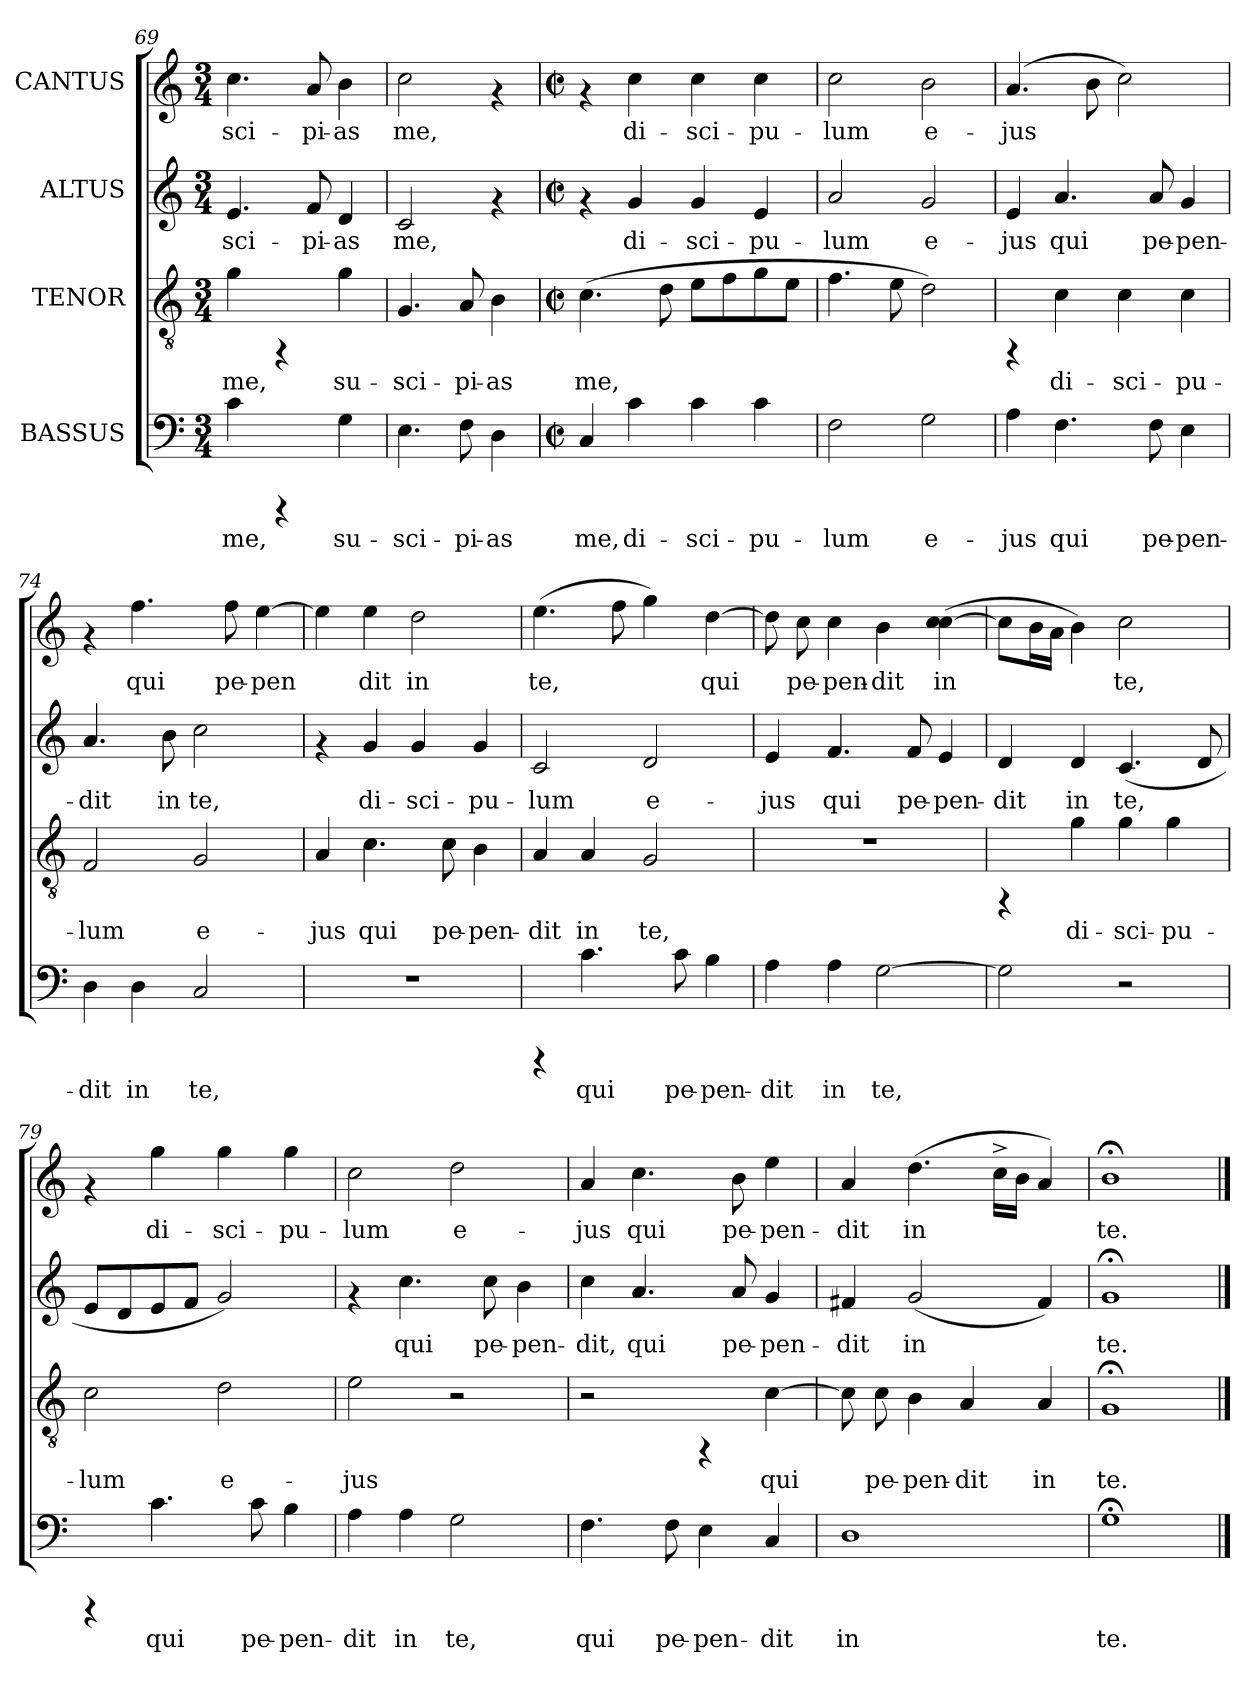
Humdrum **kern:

**kern	**text	**kern	**text	**kern	**text	**kern	**text
*part4	*part4	*part3	*part3	*part2	*part2	*part1	*part1
*staff4	*staff4	*staff3	*staff3	*staff2	*staff2	*staff1	*staff1
*I"BASSUS	*	*I"TENOR	*	*I"ALTUS	*	*I"CANTUS	*
!!LO:LB:g=z
*clefF4	*	*clefGv2	*	*clefG2	*	*clefG2	*
*k[]	*	*k[]	*	*k[]	*	*k[]	*
*C:	*	*C:	*	*C:	*	*C:	*
*M3/4	*	*M3/4	*	*M3/4	*	*M3/4	*
=69	=69	=69	=69	=69	=69	=69	=69
!	!LO:LY:b:cj	!	!LO:LY:b:cj	!	!LO:LY:b:cj	!	!LO:LY:b:cj
4c\	me,	4g\	me,	4.e/	-sci-	4.cc\	-sci-
4rCCC	.	4rFF	.	.	.	.	.
!	!	!	!	!	!LO:LY:b:cj	!	!LO:LY:b:cj
.	.	.	.	8f/	-pi-	8a/	-pi-
!	!LO:LY:b:cj	!	!LO:LY:b:cj	!	!LO:LY:b:cj	!	!LO:LY:b:cj
4G\	su-	4g\	su-	4d/	-as	4b\	-as
=70	=70	=70	=70	=70	=70	=70	=70
!	!LO:LY:b:cj	!	!LO:LY:b:cj	!	!LO:LY:b:cj	!	!LO:LY:b:cj
4.E\	-sci-	4.G/	-sci-	2c/	me,	2cc\	me,
!	!LO:LY:b:cj	!	!LO:LY:b:cj	!	!	!	!
8F\	-pi-	8A/	-pi-	.	.	.	.
!	!LO:LY:b:cj	!	!LO:LY:b:cj	!	!	!	!
4D\	-as	4B\	-as	4rf	.	4rf	.
=71	=71	=71	=71	=71	=71	=71	=71
*M2/2	*	*M2/2	*	*M2/2	*	*M2/2	*
*met(c|)	*	*met(c|)	*	*met(c|)	*	*met(c|)	*
!	!LO:LY:b:cj	!	!LO:LY:b:cj	!	!	!	!
4C/	me,	(>4.c\	me,	4rf	.	4rf	.
!	!LO:LY:b:cj	!	!	!	!LO:LY:b:cj	!	!LO:LY:b:cj
4c\	di-	.	.	4g/	di-	4cc\	di-
!	!	!	!LO:LY:b:cj	!	!	!	!
.	.	8d\	.	.	.	.	.
!	!LO:LY:b:cj	!	!LO:LY:b:cj	!	!LO:LY:b:cj	!	!LO:LY:b:cj
4c\	-sci-	8e\L	.	4g/	-sci-	4cc\	-sci-
!	!	!	!LO:LY:b:cj	!	!	!	!
.	.	8f\	.	.	.	.	.
!	!LO:LY:b:cj	!	!LO:LY:b:cj	!	!LO:LY:b:cj	!	!LO:LY:b:cj
4c\	-pu-	8g\	.	4e/	-pu-	4cc\	-pu-
!	!	!	!LO:LY:b:cj	!	!	!	!
.	.	8e\J	.	.	.	.	.
=72	=72	=72	=72	=72	=72	=72	=72
!	!LO:LY:b:cj	!	!LO:LY:b:cj	!	!LO:LY:b:cj	!	!LO:LY:b:cj
2F\	-lum	4.f\	.	2a/	-lum	2cc\	-lum
!	!	!	!LO:LY:b:cj	!	!	!	!
.	.	8e\	.	.	.	.	.
!	!LO:LY:b:cj	!	!LO:LY:b:cj	!	!LO:LY:b:cj	!	!LO:LY:b:cj
2G\	e-	2d\)	.	2g/	e-	2b\	e-
=73	=73	=73	=73	=73	=73	=73	=73
!	!LO:LY:b:cj	!	!	!	!LO:LY:b:cj	!	!LO:LY:b:cj
4A\	-jus	4rFF	.	4e/	-jus	(>4.a/	-jus
!	!LO:LY:b:cj	!	!LO:LY:b:cj	!	!LO:LY:b:cj	!	!
4.F\	qui	4c\	di-	4.a/	qui	.	.
!	!	!	!	!	!	!	!LO:LY:b:cj
.	.	.	.	.	.	8b\	.
!	!	!	!LO:LY:b:cj	!	!	!	!LO:LY:b:cj
.	.	4c\	-sci-	.	.	2cc\)	.
!	!LO:LY:b:cj	!	!	!	!LO:LY:b:cj	!	!
8F\	pe-	.	.	8a/	pe-	.	.
!	!LO:LY:b:cj	!	!LO:LY:b:cj	!	!LO:LY:b:cj	!	!
4E\	-pen-	4c\	-pu-	4g/	-pen-	.	.
=74	=74	=74	=74	=74	=74	=74	=74
!	!LO:LY:b:cj	!	!LO:LY:b:cj	!	!LO:LY:b:cj	!	!
4D\	-dit	2F/	-lum	4.a/	-dit	4rf	.
!	!LO:LY:b:cj	!	!	!	!	!	!LO:LY:b:cj
4D\	in	.	.	.	.	4.ff\	qui
!	!	!	!	!	!LO:LY:b:cj	!	!
.	.	.	.	8b\	in	.	.
!	!LO:LY:b:cj	!	!LO:LY:b:cj	!	!LO:LY:b:cj	!	!
2C/	te,	2G/	e-	2cc\	te,	.	.
!	!	!	!	!	!	!	!LO:LY:b:cj
.	.	.	.	.	.	8ff\	pe-
!	!	!	!	!	!	!	!LO:LY:b:cj
.	.	.	.	.	.	[>4ee\	-pen-
=75	=75	=75	=75	=75	=75	=75	=75
!	!	!	!LO:LY:b:cj	!	!	!	!LO:LY:b:cj
1r	.	4A/	-jus	4rf	.	4ee\]	--
!	!	!	!LO:LY:b:cj	!	!LO:LY:b:cj	!	!LO:LY:b:cj
.	.	4.c\	qui	4g/	di-	4ee\	-dit
!	!	!	!	!	!LO:LY:b:cj	!	!LO:LY:b:cj
.	.	.	.	4g/	-sci-	2dd\	in
!	!	!	!LO:LY:b:cj	!	!	!	!
.	.	8c\	pe-	.	.	.	.
!	!	!	!LO:LY:b:cj	!	!LO:LY:b:cj	!	!
.	.	4B\	-pen-	4g/	-pu-	.	.
=76	=76	=76	=76	=76	=76	=76	=76
!	!	!	!LO:LY:b:cj	!	!LO:LY:b:cj	!	!LO:LY:b:cj
4rCCC	.	4A/	-dit	2c/	-lum	(>4.ee\	te,
!	!LO:LY:b:cj	!	!LO:LY:b:cj	!	!	!	!
4.c\	qui	4A/	in	.	.	.	.
!	!	!	!	!	!	!	!LO:LY:b:cj
.	.	.	.	.	.	8ff\	.
!	!	!	!LO:LY:b:cj	!	!LO:LY:b:cj	!	!LO:LY:b:cj
.	.	2G/	te,	2d/	e-	4gg\)	.
!	!LO:LY:b:cj	!	!	!	!	!	!
8c\	pe-	.	.	.	.	.	.
!	!LO:LY:b:cj	!	!	!	!	!	!LO:LY:b:cj
4B\	-pen-	.	.	.	.	[<4dd\	qui
!!LO:PB:g=z
=77	=77	=77	=77	=77	=77	=77	=77
!	!LO:LY:b:cj	!	!	!	!LO:LY:b:cj	!	!LO:LY:b:cj
4A\	-dit	1r	.	4e/	-jus	8dd\]	.
!	!	!	!	!	!	!	!LO:LY:b:cj
.	.	.	.	.	.	8cc\	pe-
!	!LO:LY:b:cj	!	!	!	!LO:LY:b:cj	!	!LO:LY:b:cj
4A\	in	.	.	4.f/	qui	4cc\	-pen-
!	!LO:LY:b:cj	!	!	!	!	!	!LO:LY:b:cj
[>2G\	te,	.	.	.	.	4b\	-dit
!	!	!	!	!	!LO:LY:b:cj	!	!
.	.	.	.	8f/	pe-	.	.
!	!	!	!	!	!LO:LY:b:cj	!	!LO:LY:b:cj
.	.	.	.	4e/	-pen-	(>4cc\ [>4cc\	in
=78	=78	=78	=78	=78	=78	=78	=78
!	!LO:LY:b:cj	!	!	!	!LO:LY:b:cj	!	!LO:LY:b:cj
2G\]	.	4rFF	.	4d/	-dit	8cc\L]	.
!	!	!	!	!	!	!	!LO:LY:b:cj
.	.	.	.	.	.	16b\	.
!	!	!	!	!	!	!	!LO:LY:b:cj
.	.	.	.	.	.	16a\J	.
!	!	!	!LO:LY:b:cj	!	!LO:LY:b:cj	!	!LO:LY:b:cj
.	.	4g\	di-	4d/	in	4b\)	.
!	!	!	!LO:LY:b:cj	!	!LO:LY:b:cj	!	!LO:LY:b:cj
2r	.	4g\	-sci-	(<4.c/	te,	2cc\	te,
!	!	!	!LO:LY:b:cj	!	!	!	!
.	.	4g\	-pu-	.	.	.	.
!	!	!	!	!	!LO:LY:b:cj	!	!
.	.	.	.	8d/	.	.	.
=79	=79	=79	=79	=79	=79	=79	=79
!	!	!	!LO:LY:b:cj	!	!LO:LY:b:cj	!	!
4rCCC	.	2c\	-lum	8e/L	.	4rf	.
!	!	!	!	!	!LO:LY:b:cj	!	!
.	.	.	.	8d/	.	.	.
!	!LO:LY:b:cj	!	!	!	!LO:LY:b:cj	!	!LO:LY:b:cj
4.c\	qui	.	.	8e/	.	4gg\	di-
!	!	!	!	!	!LO:LY:b:cj	!	!
.	.	.	.	8f/J	.	.	.
!	!	!	!LO:LY:b:cj	!	!LO:LY:b:cj	!	!LO:LY:b:cj
.	.	2d\	e-	2g/)	.	4gg\	-sci-
!	!LO:LY:b:cj	!	!	!	!	!	!
8c\	pe-	.	.	.	.	.	.
!	!LO:LY:b:cj	!	!	!	!	!	!LO:LY:b:cj
4B\	-pen-	.	.	.	.	4gg\	-pu-
=80	=80	=80	=80	=80	=80	=80	=80
!	!LO:LY:b:cj	!	!LO:LY:b:cj	!	!	!	!LO:LY:b:cj
4A\	-dit	2e\	-jus	4rf	.	2cc\	-lum
!	!LO:LY:b:cj	!	!	!	!LO:LY:b:cj	!	!
4A\	in	.	.	4.cc\	qui	.	.
!	!LO:LY:b:cj	!	!	!	!	!	!LO:LY:b:cj
2G\	te,	2r	.	.	.	2dd\	e-
!	!	!	!	!	!LO:LY:b:cj	!	!
.	.	.	.	8cc\	pe-	.	.
!	!	!	!	!	!LO:LY:b:cj	!	!
.	.	.	.	4b\	-pen-	.	.
=81	=81	=81	=81	=81	=81	=81	=81
!	!LO:LY:b:cj	!	!	!	!LO:LY:b:cj	!	!LO:LY:b:cj
4.F\	qui	2r	.	4cc\	-dit,	4a/	-jus
!	!	!	!	!	!LO:LY:b:cj	!	!LO:LY:b:cj
.	.	.	.	4.a/	qui	4.cc\	qui
!	!LO:LY:b:cj	!	!	!	!	!	!
8F\	pe-	.	.	.	.	.	.
!	!LO:LY:b:cj	!	!	!	!	!	!
4E\	-pen-	4rFF	.	.	.	.	.
!	!	!	!	!	!LO:LY:b:cj	!	!LO:LY:b:cj
.	.	.	.	8a/	pe-	8b\	pe-
!	!LO:LY:b:cj	!	!LO:LY:b:cj	!	!LO:LY:b:cj	!	!LO:LY:b:cj
4C/	-dit	[>4c\	qui	4g/	-pen-	4ee\	-pen-
=82	=82	=82	=82	=82	=82	=82	=82
!	!LO:LY:b:cj	!	!LO:LY:b:cj	!	!LO:LY:b:cj	!	!LO:LY:b:cj
1D	in	8c\]	.	4f#X/	-dit	4a/	-dit
!	!	!	!LO:LY:b:cj	!	!	!	!
.	.	8c\	pe-	.	.	.	.
!	!	!	!LO:LY:b:cj	!	!LO:LY:b:cj	!	!LO:LY:b:cj
.	.	4B\	-pen-	(<2g/	in	(>4.dd\	in
!	!	!	!LO:LY:b:cj	!	!	!	!
.	.	4A/	-dit	.	.	.	.
!	!	!	!	!	!	!	!LO:LY:b:cj
.	.	.	.	.	.	16cc^<\L	.
!	!	!	!	!	!	!	!LO:LY:b:cj
.	.	.	.	.	.	16b\J	.
!	!	!	!LO:LY:b:cj	!	!LO:LY:b:cj	!	!LO:LY:b:cj
.	.	4A/	in	4f#/)	.	4a/)	.
=83	=83	=83	=83	=83	=83	=83	=83
!	!LO:LY:b:cj	!	!LO:LY:b:cj	!	!LO:LY:b:cj	!	!LO:LY:b:cj
1G;<	te.	1G;<	te.	1g;<	te.	1b;<	te.
==	==	==	==	==	==	==	==
*-	*-	*-	*-	*-	*-	*-	*-
